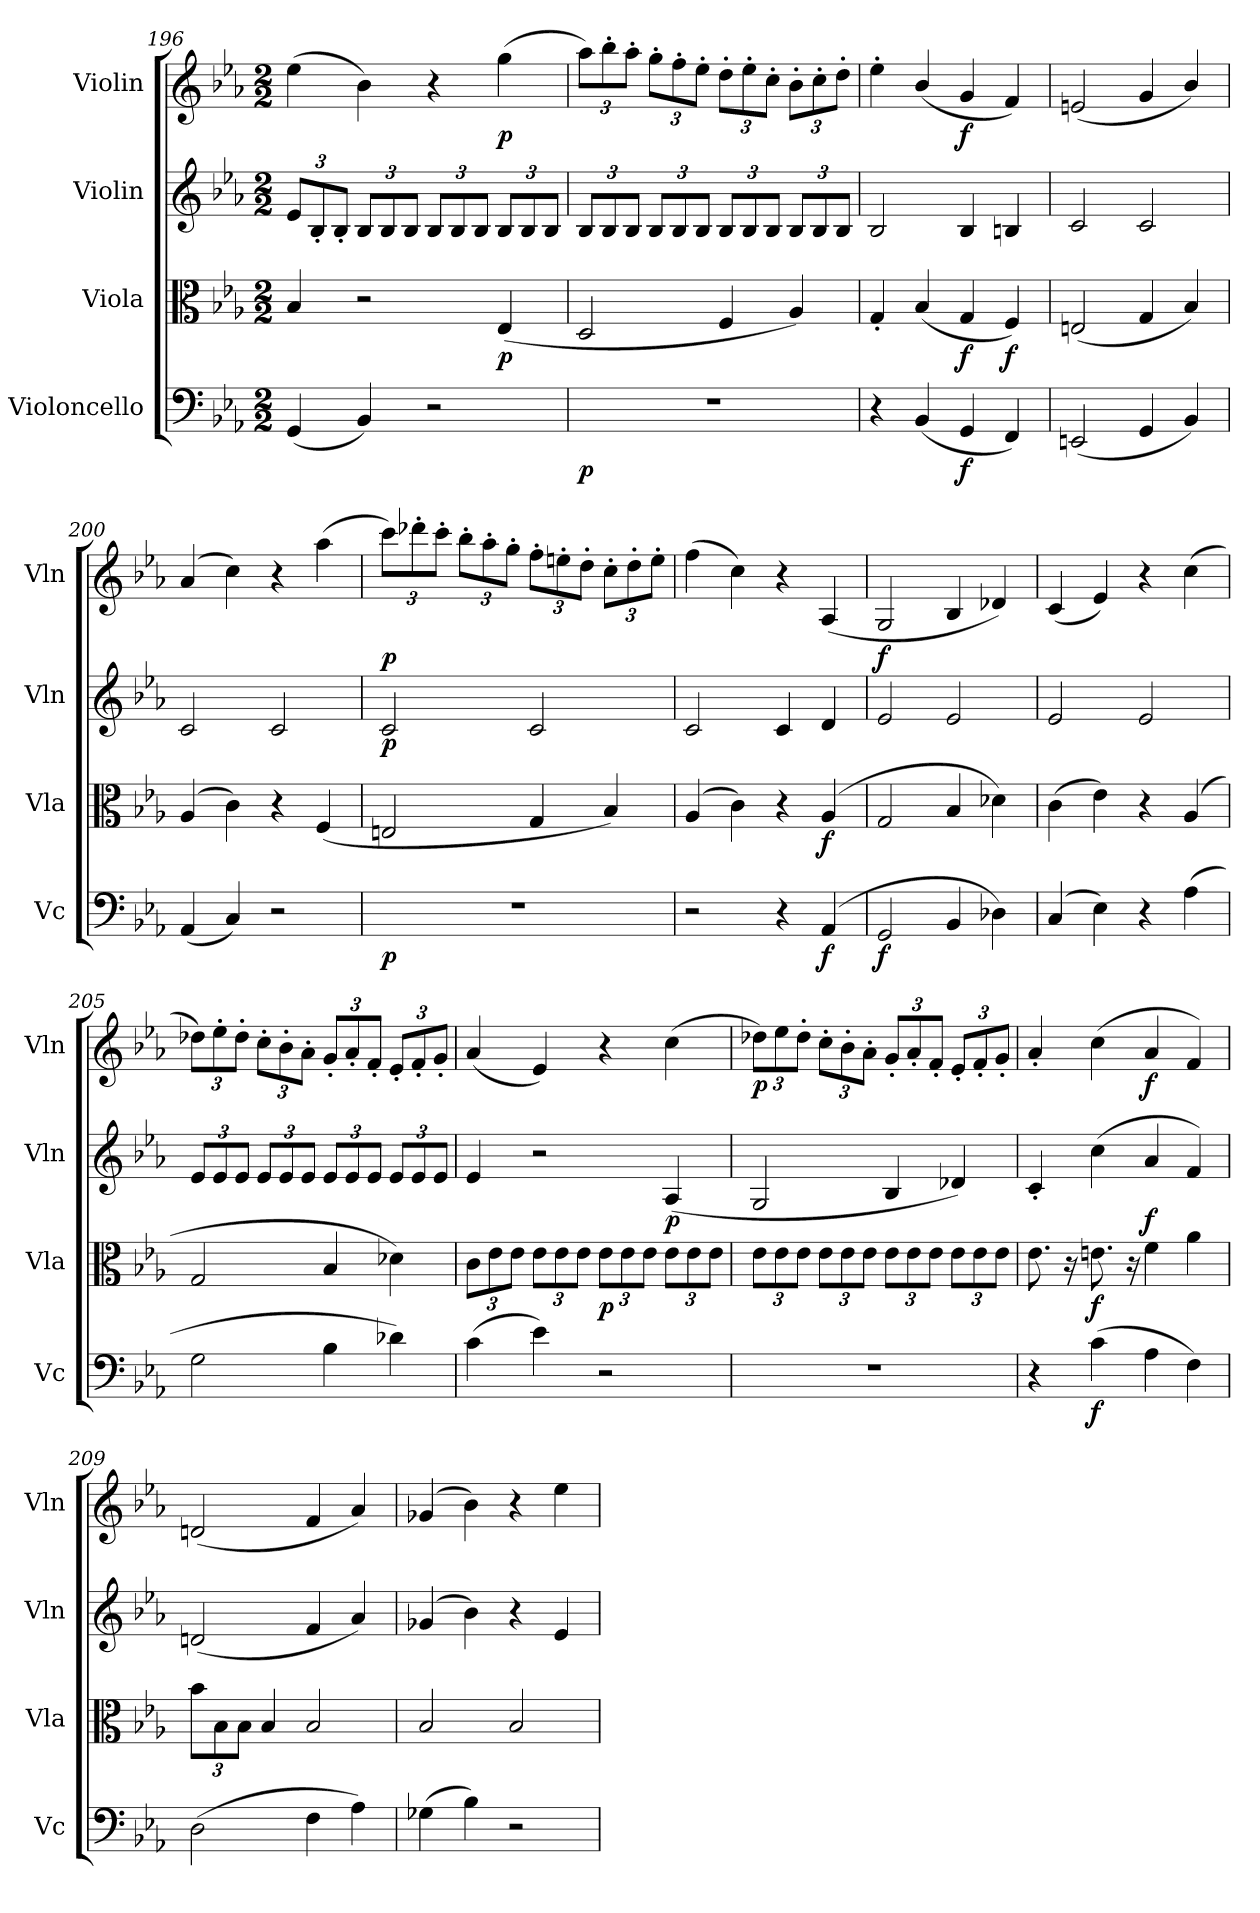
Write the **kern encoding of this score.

**kern	**dynam	**kern	**dynam	**kern	**dynam	**kern	**dynam
*part4	*part4	*part3	*part3	*part2	*part2	*part1	*part1
*staff4	*staff4	*staff3	*staff3	*staff2	*staff2	*staff1	*staff1
*I"Violoncello	*	*I"Viola	*	*I"Violin	*	*I"Violin	*
*I'Vc	*	*I'Vla	*	*I'Vln	*	*I'Vln	*
*clefF4	*	*clefC3	*	*clefG2	*	*clefG2	*
*k[b-e-a-]	*	*k[b-e-a-]	*	*k[b-e-a-]	*	*k[b-e-a-]	*
*M2/2	*	*M2/2	*	*M2/2	*	*M2/2	*
=196	=196	=196	=196	=196	=196	=196	=196
(4GG/	.	4B-/	.	12e-/L	.	(4ee-\	.
.	.	.	.	12B-'/	.	.	.
.	.	.	.	12B-'/J	.	.	.
4BB-/)	.	2r	.	12B-/L	.	4b-\)	.
.	.	.	.	12B-/	.	.	.
.	.	.	.	12B-/J	.	.	.
2r	.	.	.	12B-/L	.	4r	.
.	.	.	.	12B-/	.	.	.
.	.	.	.	12B-/J	.	.	.
.	.	(4E-/	p	12B-/L	.	(4gg\	p
.	.	.	.	12B-/	.	.	.
.	.	.	.	12B-/J	.	.	.
=197	=197	=197	=197	=197	=197	=197	=197
1r	p	2D/	.	12B-/L	.	12aa-\L)	.
.	.	.	.	12B-/	.	12bb-'\	.
.	.	.	.	12B-/J	.	12aa-'\J	.
.	.	.	.	12B-/L	.	12gg'\L	.
.	.	.	.	12B-/	.	12ff'\	.
.	.	.	.	12B-/J	.	12ee-'\J	.
.	.	4F/	.	12B-/L	.	12dd'\L	.
.	.	.	.	12B-/	.	12ee-'\	.
.	.	.	.	12B-/J	.	12cc'\J	.
.	.	4A-/)	.	12B-/L	.	12b-'\L	.
.	.	.	.	12B-/	.	12cc'\	.
.	.	.	.	12B-/J	.	12dd'\J	.
=198	=198	=198	=198	=198	=198	=198	=198
4r	.	4G'/	.	2B-/	.	4ee-'\	.
(4BB-/	.	(4B-/	.	.	.	(4b-/	.
4GG/	f	4G/	f	4B-/	.	4g/	f
4FF/)	.	4F/)	f	4Bn/	.	4f/)	.
=199	=199	=199	=199	=199	=199	=199	=199
(2EEn/	.	(2En/	.	2c/	.	(2en/	.
4GG/	.	4G/	.	2c/	.	4g/	.
4BB-/)	.	4B-/)	.	.	.	4b-/)	.
=200	=200	=200	=200	=200	=200	=200	=200
(4AA-/	.	(4A-/	.	2c/	.	(4a-/	.
4C/)	.	4c\)	.	.	.	4cc\)	.
2r	.	4r	.	2c/	.	4r	.
.	.	(4F/	.	.	.	(4aa-\	.
=201	=201	=201	=201	=201	=201	=201	=201
1r	p	2En/	.	2c/	p	12ccc\L)	p
.	.	.	.	.	.	12ddd-X'\	.
.	.	.	.	.	.	12ccc'\J	.
.	.	.	.	.	.	12bb-'\L	.
.	.	.	.	.	.	12aa-'\	.
.	.	.	.	.	.	12gg'\J	.
.	.	4G/	.	2c/	.	12ff'\L	.
.	.	.	.	.	.	12een'\	.
.	.	.	.	.	.	12dd'\J	.
.	.	4B-/)	.	.	.	12cc'\L	.
.	.	.	.	.	.	12dd'\	.
.	.	.	.	.	.	12ee'\J	.
=202	=202	=202	=202	=202	=202	=202	=202
2r	.	(4A-/	.	2c/	.	(4ff\	.
.	.	4c\)	.	.	.	4cc\)	.
4r	.	4r	.	4c/	.	4r	.
(4AA-/	f	(4A-/	f	4d/	.	(4A-/	.
=203	=203	=203	=203	=203	=203	=203	=203
2GG/	f	2G/	.	2e-/	.	2G/	f
4BB-/	.	4B-/	.	2e-/	.	4B-/	.
4D-X\)	.	4d-X\)	.	.	.	4d-X/)	.
=204	=204	=204	=204	=204	=204	=204	=204
(4C/	.	(4c\	.	2e-/	.	(4c/	.
4E-\)	.	4e-\)	.	.	.	4e-/)	.
4r	.	4r	.	2e-/	.	4r	.
(4A-\	.	(4A-/	.	.	.	(4cc\	.
=205	=205	=205	=205	=205	=205	=205	=205
2G\	.	2G/	.	12e-/L	.	12dd-X\L)	.
.	.	.	.	12e-/	.	12ee-'\	.
.	.	.	.	12e-/J	.	12dd-'\J	.
.	.	.	.	12e-/L	.	12cc'\L	.
.	.	.	.	12e-/	.	12b-'\	.
.	.	.	.	12e-/J	.	12a-'\J	.
4B-\	.	4B-/	.	12e-/L	.	12g'/L	.
.	.	.	.	12e-/	.	12a-'/	.
.	.	.	.	12e-/J	.	12f'/J	.
4d-X\)	.	4d-X\)	.	12e-/L	.	12e-'/L	.
.	.	.	.	12e-/	.	12f'/	.
.	.	.	.	12e-/J	.	12g'/J	.
=206	=206	=206	=206	=206	=206	=206	=206
(4c\	.	12c\L	.	4e-/	.	(4a-/	.
.	.	12e-\	.	.	.	.	.
.	.	12e-\J	.	.	.	.	.
4e-\)	.	12e-\L	.	2r	.	4e-/)	.
.	.	12e-\	.	.	.	.	.
.	.	12e-\J	.	.	.	.	.
2r	.	12e-\L	p	.	.	4r	.
.	.	12e-\	.	.	.	.	.
.	.	12e-\J	.	.	.	.	.
.	.	12e-\L	.	(4A-/	p	(4cc\	.
.	.	12e-\	.	.	.	.	.
.	.	12e-\J	.	.	.	.	.
=207	=207	=207	=207	=207	=207	=207	=207
1r	.	12e-\L	.	2G/	.	12dd-X\L)	p
.	.	12e-\	.	.	.	12ee-\	.
.	.	12e-\J	.	.	.	12dd-'\J	.
.	.	12e-\L	.	.	.	12cc'\L	.
.	.	12e-\	.	.	.	12b-'\	.
.	.	12e-\J	.	.	.	12a-'\J	.
.	.	12e-\L	.	4B-/	.	12g'/L	.
.	.	12e-\	.	.	.	12a-'/	.
.	.	12e-\J	.	.	.	12f'/J	.
.	.	12e-\L	.	4d-X/)	.	12e-'/L	.
.	.	12e-\	.	.	.	12f'/	.
.	.	12e-\J	.	.	.	12g'/J	.
=208	=208	=208	=208	=208	=208	=208	=208
4r	.	8.e-\	.	4c'/	.	4a-'/	.
.	.	16r	.	.	.	.	.
(4c\	f	8.en\	f	(4cc\	.	(4cc\	.
.	.	16r	.	.	.	.	.
4A-\	.	4f\	.	4a-/	f	4a-/	f
4F\)	.	4a-\	.	4f/)	.	4f/)	.
=209	=209	=209	=209	=209	=209	=209	=209
(2D\	.	12b-\L	.	(2dn/	.	(2dn/	.
.	.	12B-\	.	.	.	.	.
.	.	12B-\J	.	.	.	.	.
.	.	4B-/	.	.	.	.	.
4F\	.	2B-/	.	4f/	.	4f/	.
4A-\)	.	.	.	4a-/)	.	4a-/)	.
=210	=210	=210	=210	=210	=210	=210	=210
(4G-X\	.	2B-/	.	(4g-X/	.	(4g-X/	.
4B-\)	.	.	.	4b-\)	.	4b-\)	.
2r	.	2B-/	.	4r	.	4r	.
.	.	.	.	4e-/	.	4ee-\	.
=	=	=	=	=	=	=	=
*-	*-	*-	*-	*-	*-	*-	*-
